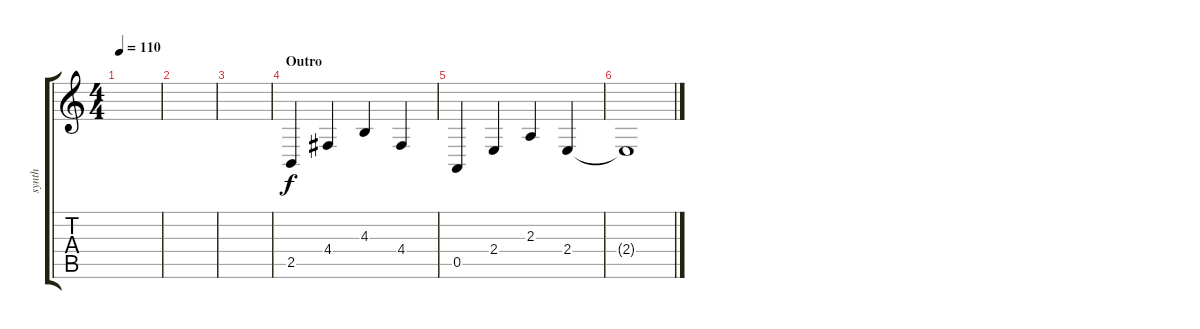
\track ("synth" "synth") {instrument pad7halo}
\staff {score tabs}
\tuning (E4 B3 G3 D3 A2 E2) {hide}
\ts (4 4)
\tempo 110
\clef g2
\ks c
|
|
|
\section ("" "Outro")
2.5.4{instrument electricguitarclean} 4.4.4 4.3.4 4.4.4 |
0.5.4{instrument electricguitarclean} 2.4.4 2.3.4 2.4.4 |
2.4{t}.1
